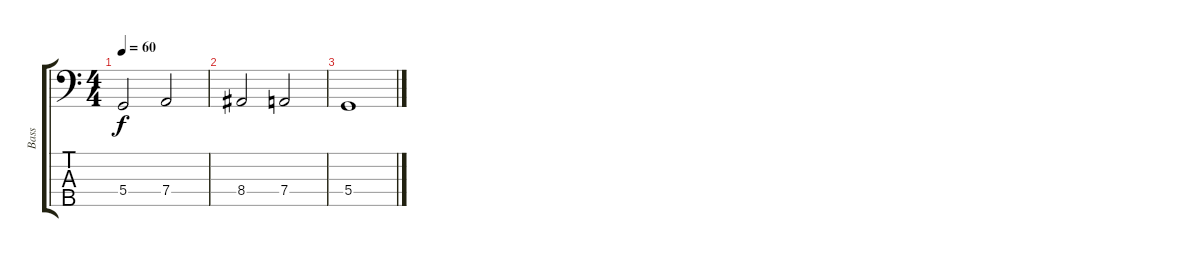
\track ("Bass" "Bass") {instrument electricbasspick}
\staff {score tabs}
\tuning (F2 C2 G1 D1 A0) {hide}
\ts (4 4)
\tempo 60
\clef f4
\ks c
5.4.2{dy f} 7.4.2 |
8.4.2 7.4.2 |
5.4.1
